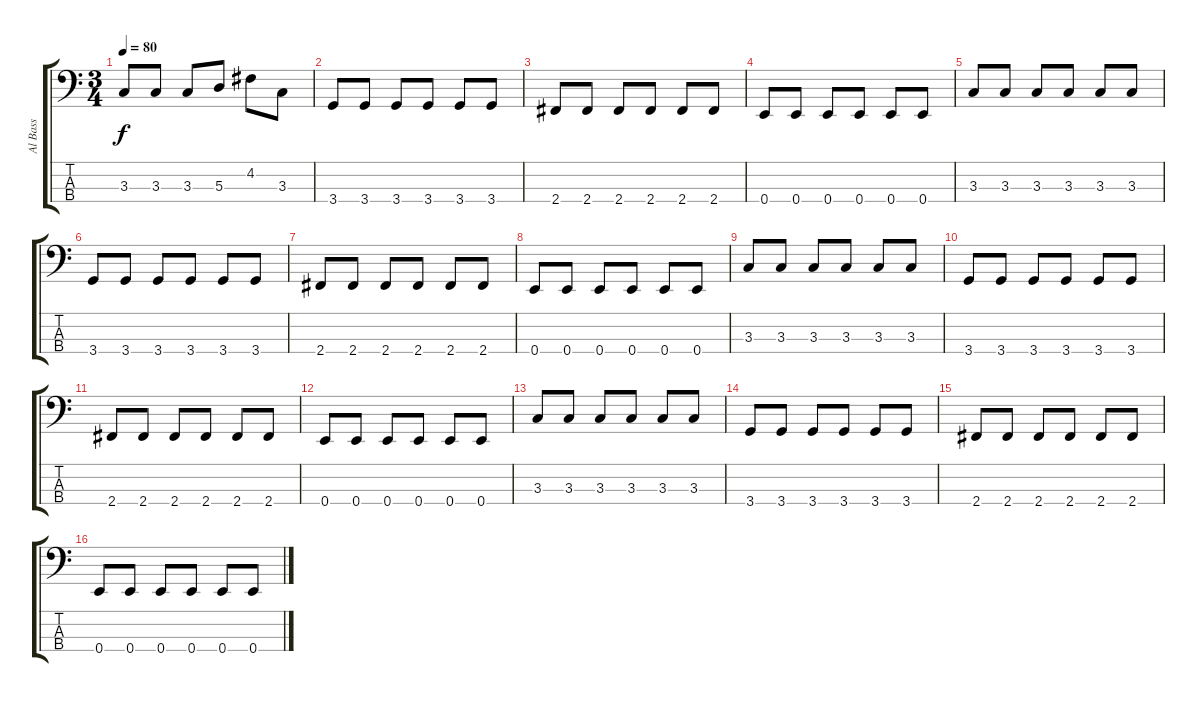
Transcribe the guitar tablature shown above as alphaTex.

\track ("Al Bass" "Al Bass") {instrument electricbasspick}
\staff {score tabs}
\tuning (G2 D2 A1 E1) {hide}
\ts (3 4)
\tempo 80
\clef f4
\ks c
3.3.8{dy f} 3.3.8 3.3.8 5.3.8 4.2.8 3.3.8 |
3.4.8 3.4.8 3.4.8 3.4.8 3.4.8 3.4.8 |
2.4.8 2.4.8 2.4.8 2.4.8 2.4.8 2.4.8 |
0.4.8 0.4.8 0.4.8 0.4.8 0.4.8 0.4.8 |
3.3.8 3.3.8 3.3.8 3.3.8 3.3.8 3.3.8 |
3.4.8 3.4.8 3.4.8 3.4.8 3.4.8 3.4.8 |
2.4.8 2.4.8 2.4.8 2.4.8 2.4.8 2.4.8 |
0.4.8 0.4.8 0.4.8 0.4.8 0.4.8 0.4.8 |
3.3.8 3.3.8 3.3.8 3.3.8 3.3.8 3.3.8 |
3.4.8 3.4.8 3.4.8 3.4.8 3.4.8 3.4.8 |
2.4.8 2.4.8 2.4.8 2.4.8 2.4.8 2.4.8 |
0.4.8 0.4.8 0.4.8 0.4.8 0.4.8 0.4.8 |
3.3.8 3.3.8 3.3.8 3.3.8 3.3.8 3.3.8 |
3.4.8 3.4.8 3.4.8 3.4.8 3.4.8 3.4.8 |
2.4.8 2.4.8 2.4.8 2.4.8 2.4.8 2.4.8 |
0.4.8 0.4.8 0.4.8 0.4.8 0.4.8 0.4.8
